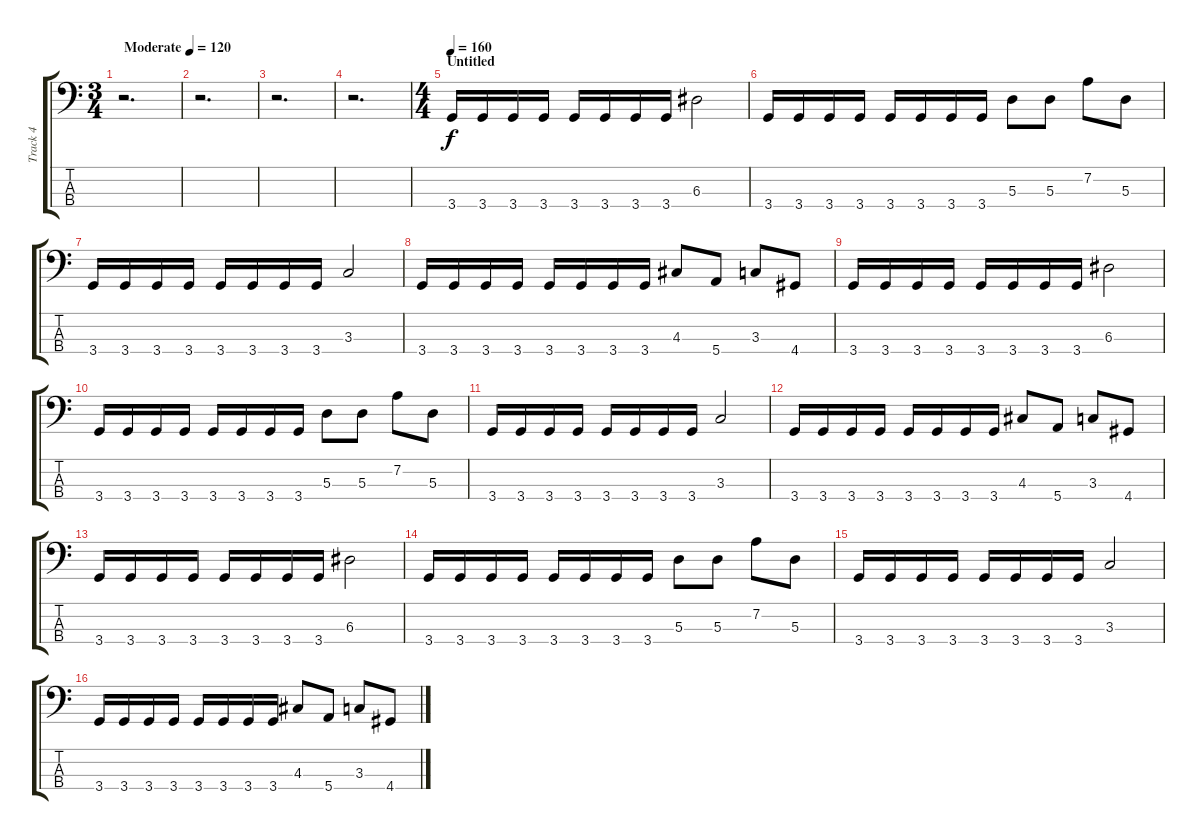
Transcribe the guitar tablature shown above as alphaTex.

\track ("Track 4" "Track 4") {instrument electricbassfinger}
\staff {score tabs}
\tuning (G2 D2 A1 E1) {hide}
\ts (3 4)
\tempo (120 "Moderate")
\clef f4
\ks c
r.2{d dy f instrument electricbassfinger} |
r.2{d} |
r.2{d} |
r.2{d} |
\ts (4 4)
\section ("" "Untitled")
\tempo 160
3.4.16 3.4.16 3.4.16 3.4.16 3.4.16 3.4.16 3.4.16 3.4.16 6.3.2 |
3.4.16 3.4.16 3.4.16 3.4.16 3.4.16 3.4.16 3.4.16 3.4.16 5.3.8 5.3.8 7.2.8 5.3.8 |
3.4.16 3.4.16 3.4.16 3.4.16 3.4.16 3.4.16 3.4.16 3.4.16 3.3.2 |
3.4.16 3.4.16 3.4.16 3.4.16 3.4.16 3.4.16 3.4.16 3.4.16 4.3.8 5.4.8 3.3.8 4.4.8 |
3.4.16 3.4.16 3.4.16 3.4.16 3.4.16 3.4.16 3.4.16 3.4.16 6.3.2 |
3.4.16 3.4.16 3.4.16 3.4.16 3.4.16 3.4.16 3.4.16 3.4.16 5.3.8 5.3.8 7.2.8 5.3.8 |
3.4.16 3.4.16 3.4.16 3.4.16 3.4.16 3.4.16 3.4.16 3.4.16 3.3.2 |
3.4.16 3.4.16 3.4.16 3.4.16 3.4.16 3.4.16 3.4.16 3.4.16 4.3.8 5.4.8 3.3.8 4.4.8 |
3.4.16 3.4.16 3.4.16 3.4.16 3.4.16 3.4.16 3.4.16 3.4.16 6.3.2 |
3.4.16 3.4.16 3.4.16 3.4.16 3.4.16 3.4.16 3.4.16 3.4.16 5.3.8 5.3.8 7.2.8 5.3.8 |
3.4.16 3.4.16 3.4.16 3.4.16 3.4.16 3.4.16 3.4.16 3.4.16 3.3.2 |
3.4.16 3.4.16 3.4.16 3.4.16 3.4.16 3.4.16 3.4.16 3.4.16 4.3.8 5.4.8 3.3.8 4.4.8
